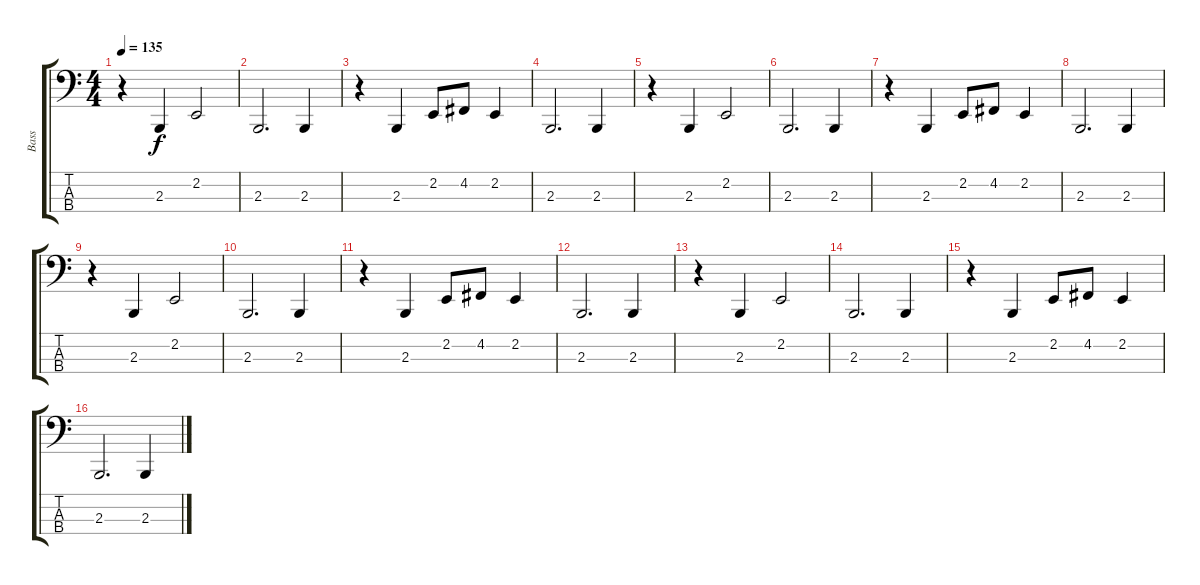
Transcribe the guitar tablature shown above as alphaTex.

\track ("Bass" "Bass") {instrument lead2sawtooth}
\staff {score tabs}
\tuning (G2 D2 A1 E1) {hide}
\ts (4 4)
\tempo 135
\clef f4
\ks c
r.4{dy f} 2.3.4 2.2.2 |
2.3.2{d} 2.3.4 |
r.4 2.3.4 2.2.8 4.2.8 2.2.4 |
2.3.2{d} 2.3.4 |
r.4 2.3.4 2.2.2 |
2.3.2{d} 2.3.4 |
r.4 2.3.4 2.2.8 4.2.8 2.2.4 |
2.3.2{d} 2.3.4 |
r.4 2.3.4 2.2.2 |
2.3.2{d} 2.3.4 |
r.4 2.3.4 2.2.8 4.2.8 2.2.4 |
2.3.2{d} 2.3.4 |
r.4 2.3.4 2.2.2 |
2.3.2{d} 2.3.4 |
r.4 2.3.4 2.2.8 4.2.8 2.2.4 |
2.3.2{d} 2.3.4
